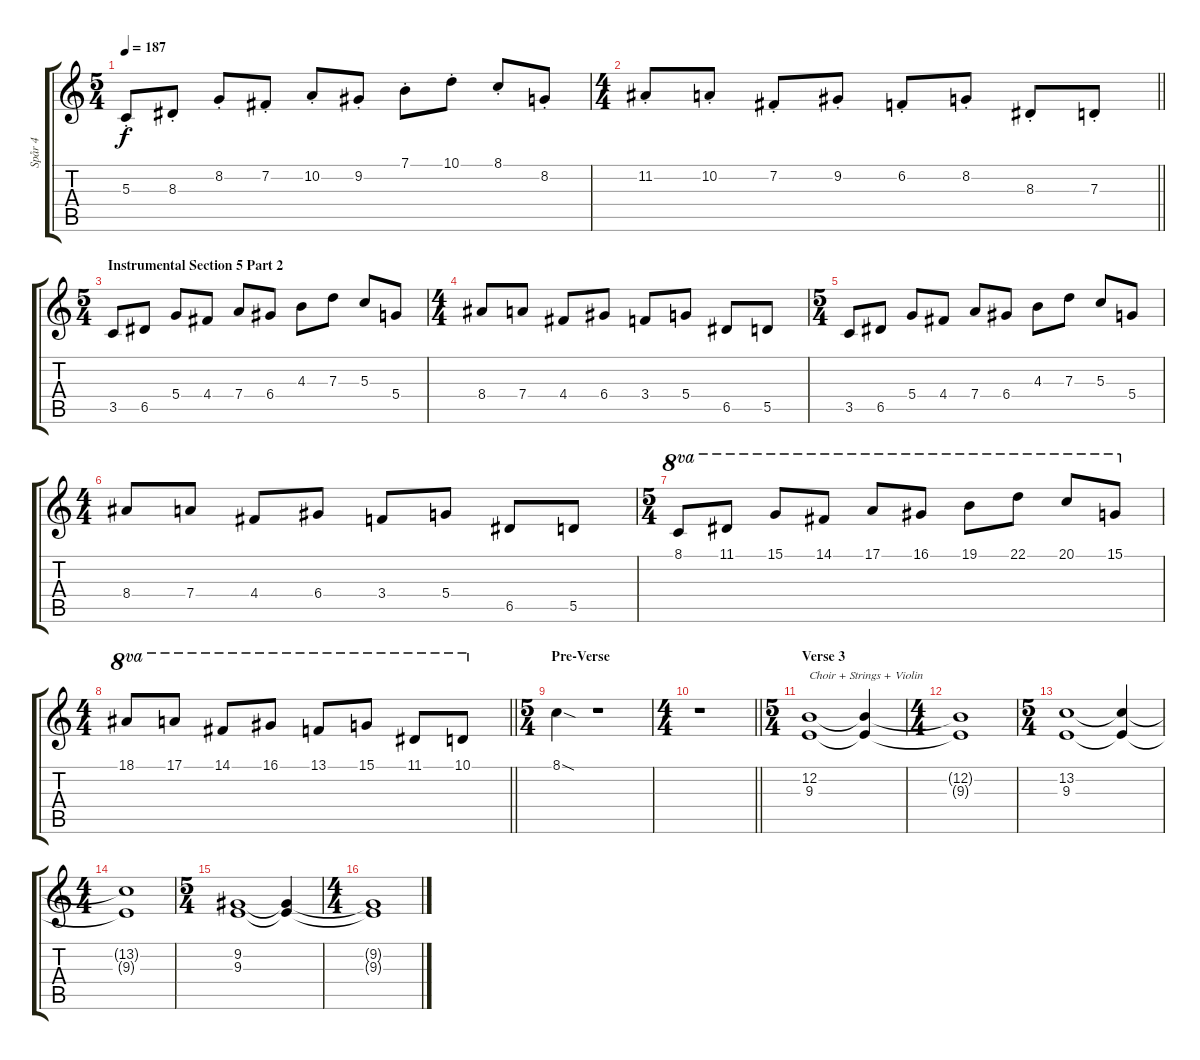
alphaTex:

\track ("Spår 4" "Spår 4") {instrument stringensemble1}
\staff {score tabs}
\tuning (E4 B3 G3 D3 A2 E2) {hide}
\ts (5 4)
\tempo 187
\clef g2
\ks c
5.3{st}.8{dy f} 8.3{st}.8 8.2{st}.8 7.2{st}.8 10.2{st}.8 9.2{st}.8 7.1{st}.8 10.1{st}.8 8.1{st}.8 8.2{st}.8 |
\ts (4 4)
\barLineRight lightlight
11.2{st}.8 10.2{st}.8 7.2{st}.8 9.2{st}.8 6.2{st}.8 8.2{st}.8 8.3{st}.8 7.3{st}.8 |
\ts (5 4)
\section ("" "Instrumental Section 5 Part 2")
3.5.8{ot 8vb} 6.5.8{ot 8vb} 5.4.8{ot 8vb} 4.4.8{ot 8vb} 7.4.8{ot 8vb} 6.4.8{ot 8vb} 4.3.8{ot 8vb} 7.3.8{ot 8vb} 5.3.8{ot 8vb} 5.4.8{ot 8vb} |
\ts (4 4)
8.4.8{ot 8vb} 7.4.8{ot 8vb} 4.4.8{ot 8vb} 6.4.8{ot 8vb} 3.4.8{ot 8vb} 5.4.8{ot 8vb} 6.5.8{ot 8vb} 5.5.8{ot 8vb} |
\ts (5 4)
3.5.8{ot 8vb} 6.5.8{ot 8vb} 5.4.8{ot 8vb} 4.4.8{ot 8vb} 7.4.8{ot 8vb} 6.4.8{ot 8vb} 4.3.8{ot 8vb} 7.3.8{ot 8vb} 5.3.8{ot 8vb} 5.4.8{ot 8vb} |
\ts (4 4)
8.4.8{ot 8vb} 7.4.8{ot 8vb} 4.4.8{ot 8vb} 6.4.8{ot 8vb} 3.4.8{ot 8vb} 5.4.8{ot 8vb} 6.5.8{ot 8vb} 5.5.8{ot 8vb} |
\ts (5 4)
8.1.8{ot 8va} 11.1.8{ot 8va} 15.1.8{ot 8va} 14.1.8{ot 8va} 17.1.8{ot 8va} 16.1.8{ot 8va} 19.1.8{ot 8va} 22.1.8{ot 8va} 20.1.8{ot 8va} 15.1.8{ot 8va} |
\ts (4 4)
\barLineRight lightlight
18.1.8{ot 8va} 17.1.8{ot 8va} 14.1.8{ot 8va} 16.1.8{ot 8va} 13.1.8{ot 8va} 15.1.8{ot 8va} 11.1.8{ot 8va} 10.1.8{ot 8va} |
\ts (5 4)
\section ("" "Pre-Verse")
8.1{sod}.4 r.1 |
\ts (4 4)
\barLineRight lightlight
r.1 |
\ts (5 4)
\section ("" "Verse 3")
(12.2 9.3).1{txt "Choir + Strings + Violin" instrument lead6voice} (12.2{t} 9.3{t}).4 |
\ts (4 4)
(12.2{t} 9.3{t}).1 |
\ts (5 4)
(13.2 9.3).1 (13.2{t} 9.3{t}).4 |
\ts (4 4)
(13.2{t} 9.3{t}).1 |
\ts (5 4)
(9.2 9.3).1 (9.2{t} 9.3{t}).4 |
\ts (4 4)
(9.2{t} 9.3{t}).1
